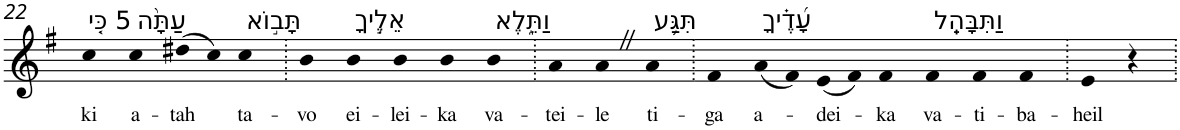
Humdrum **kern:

**kern	**text
*part1	*part1
*staff1	*staff1
*I"Piano	*
*I'Pno	*
!!LO:PB:g=z
*clefG2	*
*k[f#]	*
*G:	*
=22	=22
!LO:TX:a:t=5 כִּ֤י	!
!	!LO:LY:b
4cc	ki
!LO:TX:a:t=עַתָּ֨ה	!
!	!LO:LY:b
4cc	a-
!	!LO:LY:b
(8dd#X	-tah
8cc)	.
!LO:TX:a:t=תָּב֣וֹא	!
!	!LO:LY:b
4cc	ta-
=23.	=23.
!	!LO:LY:b
4b	-vo
!LO:TX:a:t=אֵלֶ֣יךָ	!
!	!LO:LY:b
4b	ei-
!	!LO:LY:b
4b	-lei-
!	!LO:LY:b
4b	-ka
!LO:TX:a:t=וַתֵּ֑לֶא	!
!	!LO:LY:b
4b	va-
=24.	=24.
!	!LO:LY:b
4a	-tei-
!	!LO:LY:b
4aZ	-le
!LO:TX:a:t=תִּגַּ֥ע	!
!	!LO:LY:b
4a	ti-
=25.	=25.
!	!LO:LY:b
4f#	-ga
!LO:TX:a:t=עָ֝דֶ֗יךָ	!
!	!LO:LY:b
(8a	a-
8f#)	.
!	!LO:LY:b
(8e	-dei-
8f#)	.
!	!LO:LY:b
4f#	-ka
!LO:TX:a:t=וַתִּבָּהֵֽל	!
!	!LO:LY:b
4f#	va-
!	!LO:LY:b
4f#	-ti-
!	!LO:LY:b
4f#	-ba-
=26.	=26.
!	!LO:LY:b
4e	-heil
4r	.
=.	=.
*-	*-
